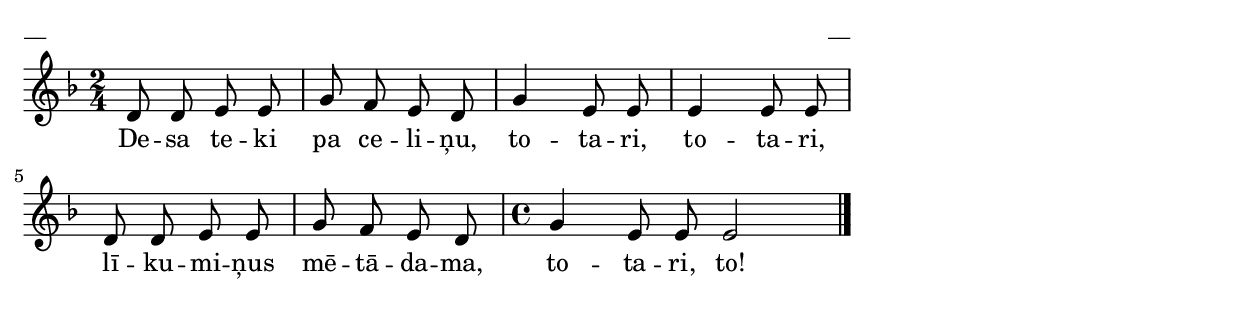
\version "2.13.16"
%\header {
%    title = "Desa teki pa celiņu ",Laivas lapas,Ziemassvētki
%}
\paper {
line-width = 14\cm
left-margin = 0.4\cm
between-system-padding = 0.1\cm
between-system-space = 0.1\cm
}
\layout {
indent = #0
ragged-last = ##f
}

voiceA = \relative c' {
\clef "treble"
\key d \minor
\time 2/4
%MS
d8 d e e |
g8 f e d |
g4 e8 e |
%ME
e4 e8 e |
d8 d e e |
g8 f e d |
\time 4/4
g4 e8 e e2 |
\bar "|."
}

lyricA = \lyricmode {
 De -- sa te -- ki pa ce -- li -- ņu, to -- ta -- ri, to -- ta -- ri,
 lī -- ku -- mi -- ņus mē -- tā -- da -- ma, to -- ta -- ri, to!
} 

fullScore = <<
\new Staff {
<<
\new Voice = "voiceA" { \oneVoice \autoBeamOff \voiceA }
\lyricsto "voiceA" \new Lyrics \lyricA
>>
}
>>

\score {
\fullScore
\header { piece = "__" opus = "__" }
}
\markup { \with-color #(x11-color 'white) \sans \smaller "__" }
\score {
\unfoldRepeats
\fullScore
\midi {
\context { \Staff \remove "Staff_performer" }
\context { \Voice \consists "Staff_performer" }
}
}


